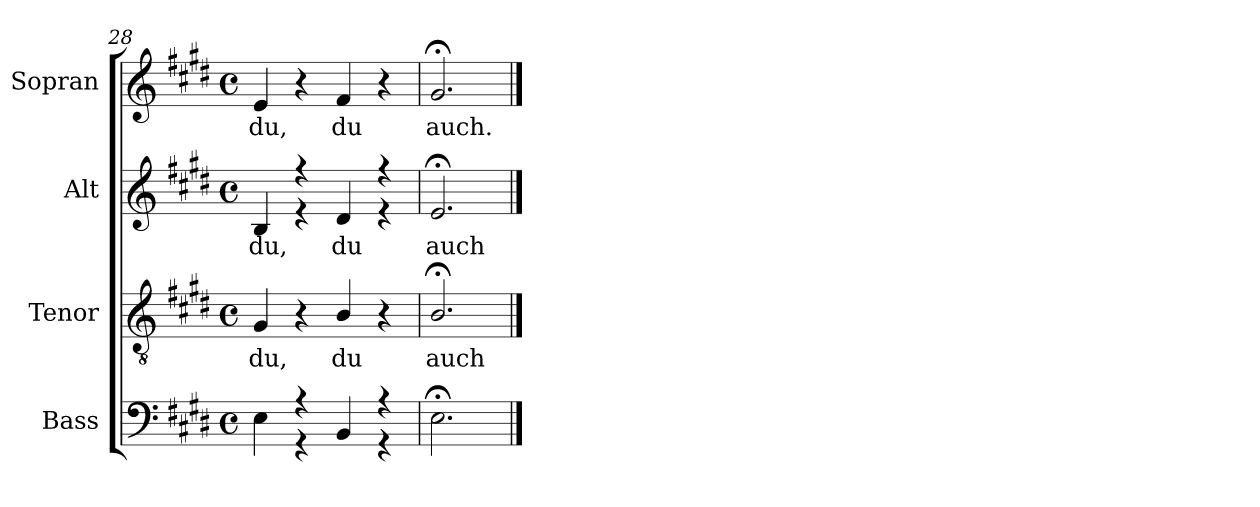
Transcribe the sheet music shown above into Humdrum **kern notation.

**kern	**kern	**text	**kern	**text	**kern	**text
*part4	*part3	*part3	*part2	*part2	*part1	*part1
*staff4	*staff3	*staff3	*staff2	*staff2	*staff1	*staff1
*I"Bass	*I"Tenor	*	*I"Alt	*	*I"Sopran	*
*I'B.	*I'T.	*	*I'A.	*	*I'S.	*
*clefF4	*clefGv2	*	*clefG2	*	*clefG2	*
*	*ITrd7c12	*	*	*	*	*
*k[f#c#g#d#]	*k[f#c#g#d#]	*	*k[f#c#g#d#]	*	*k[f#c#g#d#]	*
*E:	*E:	*	*E:	*	*E:	*
*M4/4	*M4/4	*	*M4/4	*	*M4/4	*
*met(c)	*met(c)	*	*met(c)	*	*met(c)	*
=28	=28	=28	=28	=28	=28	=28
*^	*	*	*	*	*	*
!	!	!	!LO:LY:b:color=#000000	!	!	!	!
!	!	!	!	!	!LO:LY:b:color=#000000	!	!
*	*	*	*	*^	*	*	*
!	!	!	!	!	!	!	!	!LO:LY:b:color=#000000
4Ei\	4ryy	4GG#i/	du,	4Bi/	4ryy	du,	4ei/	du,
4r	4r	4r	.	4r	4r	.	4r	.
!	!	!	!LO:LY:b:color=#000000	!	!	!	!	!
!	!	!	!	!	!	!LO:LY:b:color=#000000	!	!
!	!	!	!	!	!	!	!	!LO:LY:b:color=#000000
4BBi/	4ryy	4BBi/	du	4d#i/	4ryy	du	4f#i/	du
4r	4r	4r	.	4r	4r	.	4r	.
*v	*v	*	*	*v	*v	*	*	*
=29	=29	=29	=29	=29	=29	=29
*^	*	*	*^	*	*	*
!	!	!	!LO:LY:b:color=#000000	!	!	!	!	!
*v	*v	*	*	*v	*v	*	*	*
*^	*	*	*^	*	*	*
!	!	!	!	!	!	!LO:LY:b:color=#000000	!	!
*v	*v	*	*	*v	*v	*	*	*
*^	*	*	*^	*	*	*
!	!	!	!	!	!	!	!	!LO:LY:b:color=#000000
*v	*v	*	*	*v	*v	*	*	*
2.E;i\	2.BB;i/	auch	2.e;i/	auch	2.g#;i/	auch.
==	==	==	==	==	==	==
*-	*-	*-	*-	*-	*-	*-
